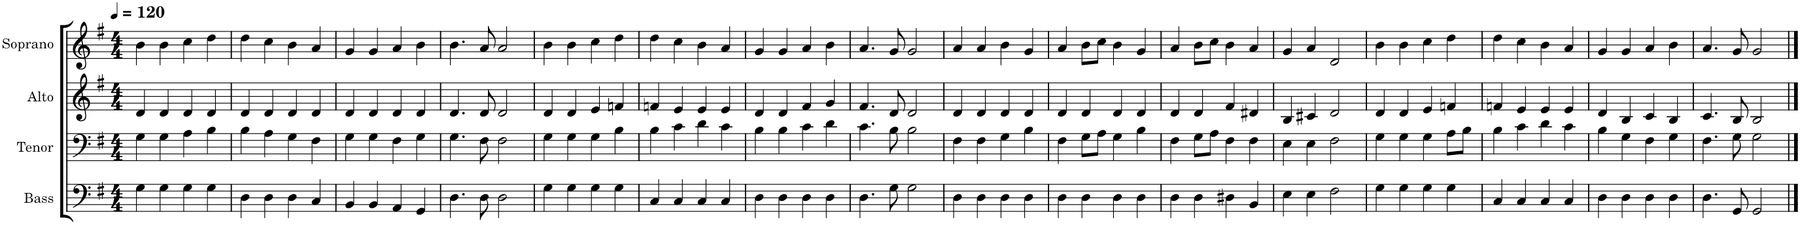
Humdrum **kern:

**kern	**kern	**kern	**kern
*part4	*part3	*part2	*part1
*staff4	*staff3	*staff2	*staff1
*I"Bass	*I"Tenor	*I"Alto	*I"Soprano
*I'B.	*I'T.	*I'A.	*I'S.
*clefF4	*clefF4	*clefG2	*clefG2
*k[f#]	*k[f#]	*k[f#]	*k[f#]
*M4/4	*M4/4	*M4/4	*M4/4
*MM120	*MM120	*MM120	*MM120
=1	=1	=1	=1
4G\	4G\	4d/	4b\
4G\	4G\	4d/	4b\
4G\	4A\	4d/	4cc\
4G\	4B\	4d/	4dd\
=2	=2	=2	=2
4D\	4B\	4d/	4dd\
4D\	4A\	4d/	4cc\
4D\	4G\	4d/	4b\
4C/	4F#\	4d/	4a/
=3	=3	=3	=3
4BB/	4G\	4d/	4g/
4BB/	4G\	4d/	4g/
4AA/	4F#\	4d/	4a/
4GG/	4G\	4d/	4b\
=4	=4	=4	=4
4.D\	4.G\	4.d/	4.b\
8D\	8F#\	8d/	8a/
2D\	2F#\	2d/	2a/
=5	=5	=5	=5
4G\	4G\	4d/	4b\
4G\	4G\	4d/	4b\
4G\	4G\	4e/	4cc\
4G\	4B\	4fn/	4dd\
=6	=6	=6	=6
4C/	4B\	4fn/	4dd\
4C/	4c\	4e/	4cc\
4C/	4d\	4e/	4b\
4C/	4c\	4e/	4a/
=7	=7	=7	=7
4D\	4B\	4d/	4g/
4D\	4B\	4d/	4g/
4D\	4c\	4f#/	4a/
4D\	4d\	4g/	4b\
=8	=8	=8	=8
4.D\	4.c\	4.f#/	4.a/
8G\	8B\	8d/	8g/
2G\	2B\	2d/	2g/
=9	=9	=9	=9
4D\	4F#\	4d/	4a/
4D\	4F#\	4d/	4a/
4D\	4G\	4d/	4b\
4D\	4B\	4d/	4g/
=10	=10	=10	=10
4D\	4F#\	4d/	4a/
4D\	8G\L	4d/	8b\L
.	8A\J	.	8cc\J
4D\	4G\	4d/	4b\
4D\	4B\	4d/	4g/
=11	=11	=11	=11
4D\	4F#\	4d/	4a/
4D\	8G\L	4d/	8b\L
.	8A\J	.	8cc\J
4D#X\	4F#\	4f#/	4b\
4BB/	4F#\	4d#X/	4a/
=12	=12	=12	=12
4E\	4E\	4B/	4g/
4E\	4E\	4c#X/	4a/
2F#\	2F#\	2d/	2d/
=13	=13	=13	=13
4G\	4G\	4d/	4b\
4G\	4G\	4d/	4b\
4G\	4G\	4e/	4cc\
4G\	8A\L	4fn/	4dd\
.	8B\J	.	.
=14	=14	=14	=14
4C/	4B\	4fn/	4dd\
4C/	4c\	4e/	4cc\
4C/	4d\	4e/	4b\
4C/	4c\	4e/	4a/
=15	=15	=15	=15
4D\	4B\	4d/	4g/
4D\	4G\	4B/	4g/
4D\	4F#\	4c/	4a/
4D\	4G\	4B/	4b\
=16	=16	=16	=16
4.D\	4.F#\	4.c/	4.a/
8GG/	8G\	8B/	8g/
2GG/	2G\	2B/	2g/
==	==	==	==
*-	*-	*-	*-
